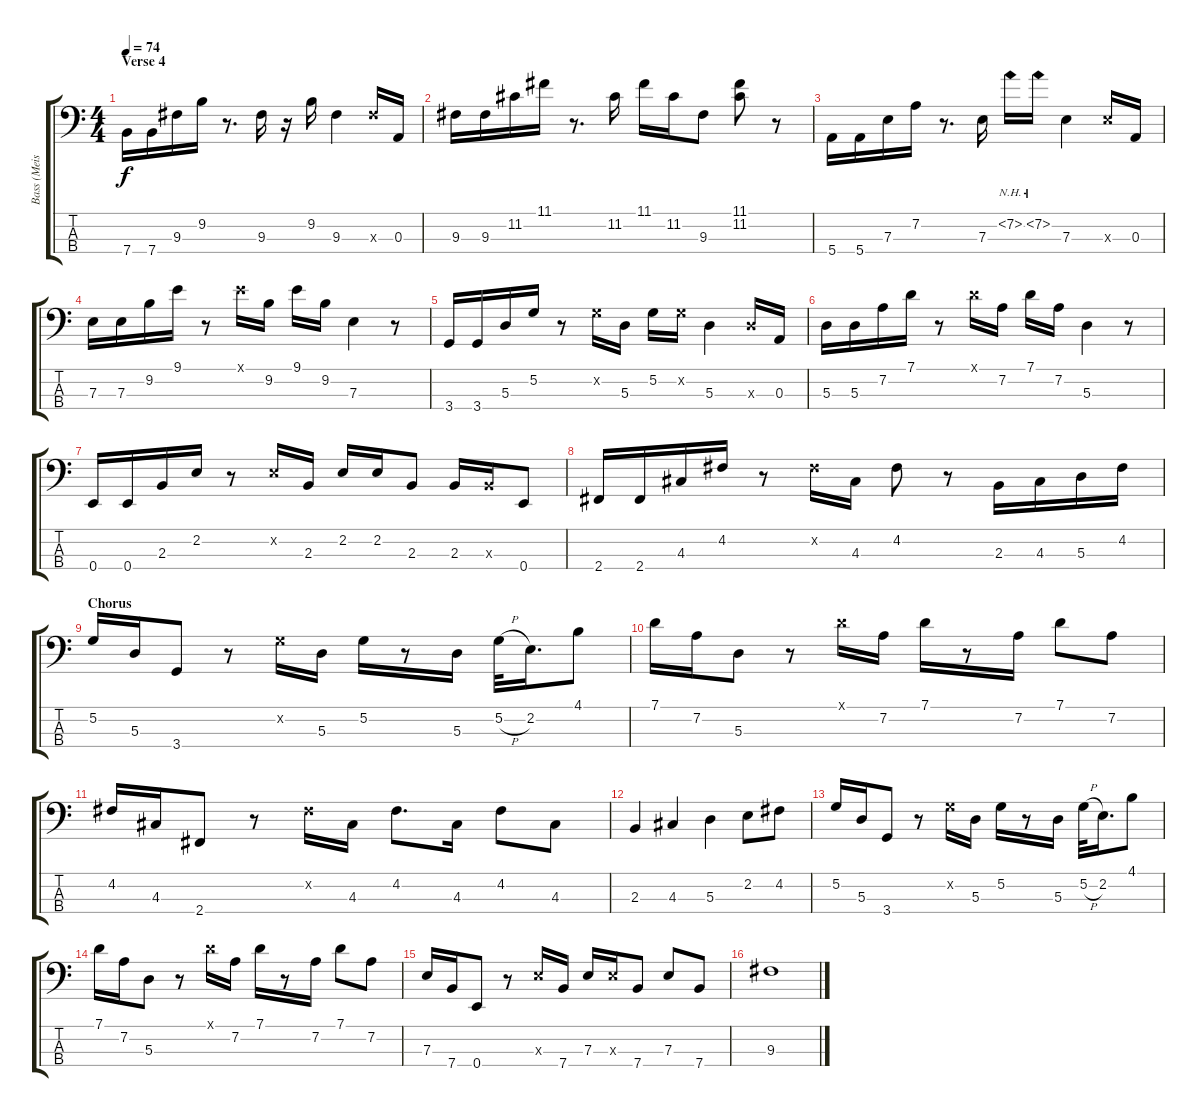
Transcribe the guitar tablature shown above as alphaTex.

\track ("Bass (Meisner)" "Bass (Meis") {instrument slapbass1}
\staff {score tabs}
\tuning (G2 D2 A1 E1) {hide}
\ts (4 4)
\section ("" "Verse 4")
\tempo 74
\clef f4
\ks c
7.4.16{dy f} 7.4.16 9.3.16 9.2.16 r.8{d} 9.3.16 r.16 9.2.16 9.3.4 9.3{x}.16 0.3.16 |
9.3.16 9.3.16 11.2.16 11.1.16 r.8{d} 11.2.16 11.1.16 11.2.16 9.3.8 (11.1 11.2).8 r.8 |
5.4.16 5.4.16 7.3.16 7.2.16 r.8{d} 7.3.16 7.2{nh}.16 7.2{nh}.16 7.3.4 7.3{x}.16 0.3.16 |
7.3.16 7.3.16 9.2.16 9.1.16 r.8 9.1{x}.16 9.2.16 9.1.16 9.2.16 7.3.4 r.8 |
3.4.16 3.4.16 5.3.16 5.2.16 r.8 5.2{x}.16 5.3.16 5.2.16 5.2{x}.16 5.3.4 5.3{x}.16 0.3.16 |
5.3.16 5.3.16 7.2.16 7.1.16 r.8 7.1{x}.16 7.2.16 7.1.16 7.2.16 5.3.4 r.8 |
0.4.16 0.4.16 2.3.16 2.2.16 r.8 2.2{x}.16 2.3.16 2.2.16 2.2.16 2.3.8 2.3.16 2.3{x}.16 0.4.8 |
2.4.16 2.4.16 4.3.16 4.2.16 r.8 4.2{x}.16 4.3.16 4.2.8 r.8 2.3.16 4.3.16 5.3.16 4.2.16 |
\section ("" "Chorus")
5.2.16 5.3.16 3.4.8 r.8 5.2{x}.16 5.3.16 5.2.16 r.8 5.3.16 5.2{h}.32 2.2.16{d} 4.1.8 |
7.1.16 7.2.16 5.3.8 r.8 7.1{x}.16 7.2.16 7.1.16 r.8 7.2.16 7.1.8 7.2.8 |
4.2.16 4.3.16 2.4.8 r.8 4.2{x}.16 4.3.16 4.2.8{d} 4.3.16 4.2.8 4.3.8 |
2.3.4 4.3.4 5.3.4 2.2.8 4.2.8 |
5.2.16 5.3.16 3.4.8 r.8 5.2{x}.16 5.3.16 5.2.16 r.8 5.3.16 5.2{h}.32 2.2.16{d} 4.1.8 |
7.1.16 7.2.16 5.3.8 r.8 7.1{x}.16 7.2.16 7.1.16 r.8 7.2.16 7.1.8 7.2.8 |
7.3.16 7.4.16 0.4.8 r.8 7.3{x}.16 7.4.16 7.3.16 7.3{x}.16 7.4.8 7.3.8 7.4.8 |
9.3.1
